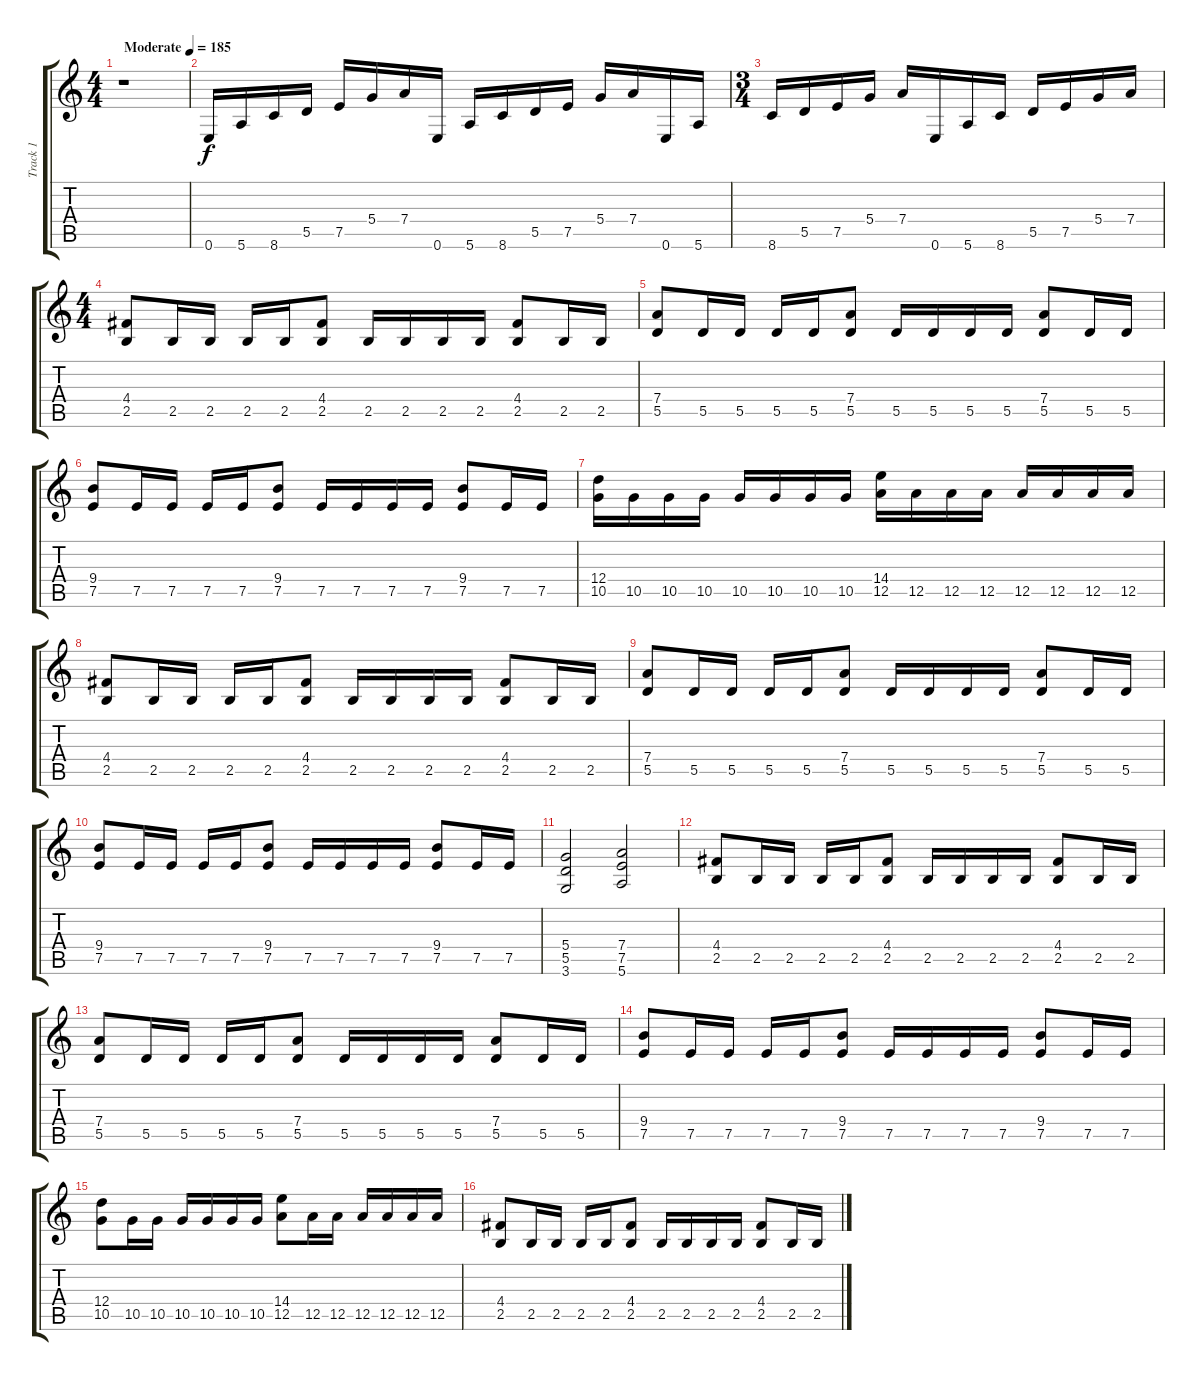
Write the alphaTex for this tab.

\track ("Track 1" "Track 1") {instrument distortionguitar}
\staff {score tabs}
\tuning (E4 B3 G3 D3 A2 E2) {hide}
\ts (4 4)
\tempo (185 "Moderate")
\clef g2
\ks c
r.1{dy f instrument distortionguitar} |
0.6.16 5.6.16 8.6.16 5.5.16 7.5.16 5.4.16 7.4.16 0.6.16 5.6.16 8.6.16 5.5.16 7.5.16 5.4.16 7.4.16 0.6.16 5.6.16 |
\ts (3 4)
8.6.16 5.5.16 7.5.16 5.4.16 7.4.16 0.6.16 5.6.16 8.6.16 5.5.16 7.5.16 5.4.16 7.4.16 |
\ts (4 4)
(4.4 2.5).8 2.5.16 2.5.16 2.5.16 2.5.16 (4.4 2.5).8 2.5.16 2.5.16 2.5.16 2.5.16 (4.4 2.5).8 2.5.16 2.5.16 |
(7.4 5.5).8 5.5.16 5.5.16 5.5.16 5.5.16 (7.4 5.5).8 5.5.16 5.5.16 5.5.16 5.5.16 (7.4 5.5).8 5.5.16 5.5.16 |
(9.4 7.5).8 7.5.16 7.5.16 7.5.16 7.5.16 (9.4 7.5).8 7.5.16 7.5.16 7.5.16 7.5.16 (9.4 7.5).8 7.5.16 7.5.16 |
(12.4 10.5).16 10.5.16 10.5.16 10.5.16 10.5.16 10.5.16 10.5.16 10.5.16 (14.4 12.5).16 12.5.16 12.5.16 12.5.16 12.5.16 12.5.16 12.5.16 12.5.16 |
(4.4 2.5).8 2.5.16 2.5.16 2.5.16 2.5.16 (4.4 2.5).8 2.5.16 2.5.16 2.5.16 2.5.16 (4.4 2.5).8 2.5.16 2.5.16 |
(7.4 5.5).8 5.5.16 5.5.16 5.5.16 5.5.16 (7.4 5.5).8 5.5.16 5.5.16 5.5.16 5.5.16 (7.4 5.5).8 5.5.16 5.5.16 |
(9.4 7.5).8 7.5.16 7.5.16 7.5.16 7.5.16 (9.4 7.5).8 7.5.16 7.5.16 7.5.16 7.5.16 (9.4 7.5).8 7.5.16 7.5.16 |
(5.4 5.5 3.6).2 (7.4 7.5 5.6).2 |
(4.4 2.5).8 2.5.16 2.5.16 2.5.16 2.5.16 (4.4 2.5).8 2.5.16 2.5.16 2.5.16 2.5.16 (4.4 2.5).8 2.5.16 2.5.16 |
(7.4 5.5).8 5.5.16 5.5.16 5.5.16 5.5.16 (7.4 5.5).8 5.5.16 5.5.16 5.5.16 5.5.16 (7.4 5.5).8 5.5.16 5.5.16 |
(9.4 7.5).8 7.5.16 7.5.16 7.5.16 7.5.16 (9.4 7.5).8 7.5.16 7.5.16 7.5.16 7.5.16 (9.4 7.5).8 7.5.16 7.5.16 |
(12.4 10.5).8 10.5.16 10.5.16 10.5.16 10.5.16 10.5.16 10.5.16 (14.4 12.5).8 12.5.16 12.5.16 12.5.16 12.5.16 12.5.16 12.5.16 |
(4.4 2.5).8 2.5.16 2.5.16 2.5.16 2.5.16 (4.4 2.5).8 2.5.16 2.5.16 2.5.16 2.5.16 (4.4 2.5).8 2.5.16 2.5.16
